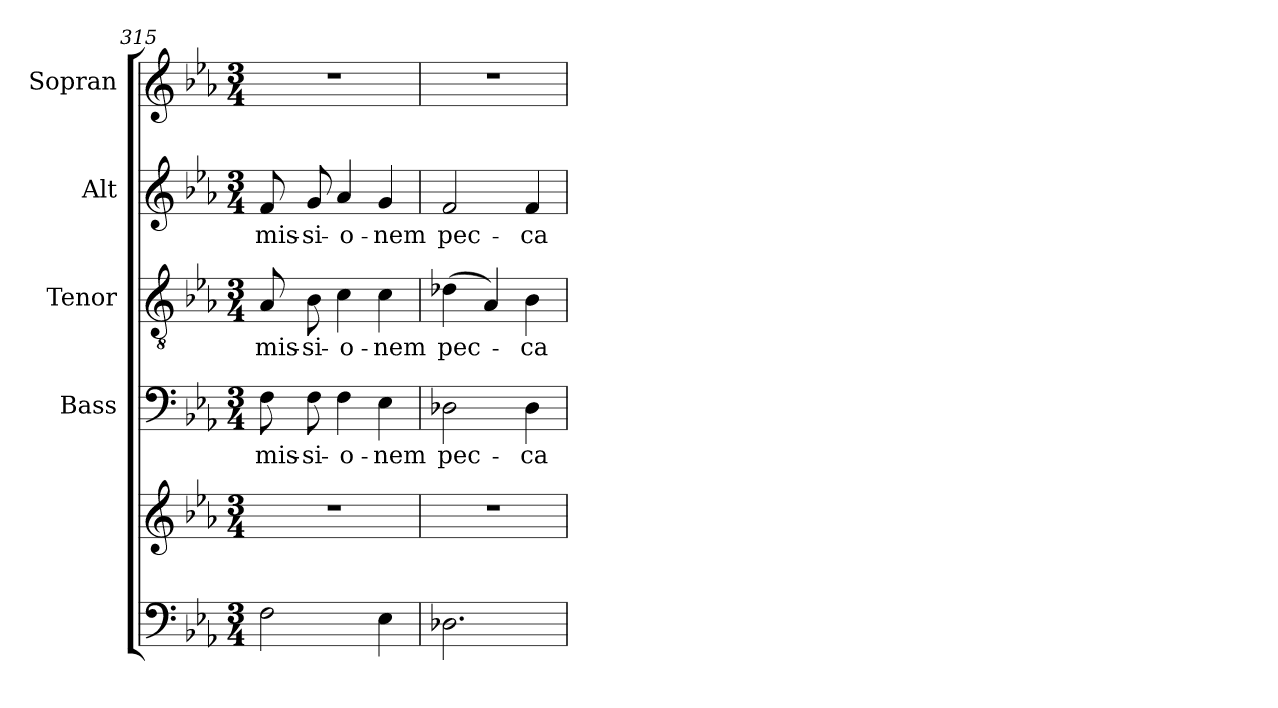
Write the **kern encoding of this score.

**kern	**kern	**kern	**text	**kern	**text	**kern	**text	**kern
*part5	*part5	*part4	*part4	*part3	*part3	*part2	*part2	*part1
*staff6	*staff5	*staff4	*staff4	*staff3	*staff3	*staff2	*staff2	*staff1
*	*	*I"Bass	*	*I"Tenor	*	*I"Alt	*	*I"Sopran
*	*	*I'B.	*	*I'T.	*	*I'A.	*	*I'S.
*clefF4	*clefG2	*clefF4	*	*clefGv2	*	*clefG2	*	*clefG2
*k[b-e-a-]	*k[b-e-a-]	*k[b-e-a-]	*	*k[b-e-a-]	*	*k[b-e-a-]	*	*k[b-e-a-]
*E-:	*E-:	*E-:	*	*E-:	*	*E-:	*	*E-:
*M3/4	*M3/4	*M3/4	*	*M3/4	*	*M3/4	*	*M3/4
=315	=315	=315	=315	=315	=315	=315	=315	=315
!	!	!	!LO:LY:b	!	!LO:LY:b	!	!LO:LY:b	!
2F\	2.r	8F\	-mis-	8A-/	-mis-	8f/	-mis-	2.r
!	!	!	!LO:LY:b	!	!LO:LY:b	!	!LO:LY:b	!
.	.	8F\	-si-	8B-\	-si-	8g/	-si-	.
!	!	!	!LO:LY:b	!	!LO:LY:b	!	!LO:LY:b	!
.	.	4F\	-o-	4c\	-o-	4a-/	-o-	.
!	!	!	!LO:LY:b	!	!LO:LY:b	!	!LO:LY:b	!
4E-\	.	4E-\	-nem	4c\	-nem	4g/	-nem	.
=316	=316	=316	=316	=316	=316	=316	=316	=316
!	!	!	!LO:LY:b	!	!LO:LY:b	!	!LO:LY:b	!
2.D-X\	2.r	2D-X\	pec-	(>4d-X\	pec-	2f/	pec-	2.r
.	.	.	.	4A-/)	.	.	.	.
!	!	!	!LO:LY:b	!	!LO:LY:b	!	!LO:LY:b	!
.	.	4D-\	-ca-	4B-\	-ca-	4f/	-ca-	.
=	=	=	=	=	=	=	=	=
*-	*-	*-	*-	*-	*-	*-	*-	*-
